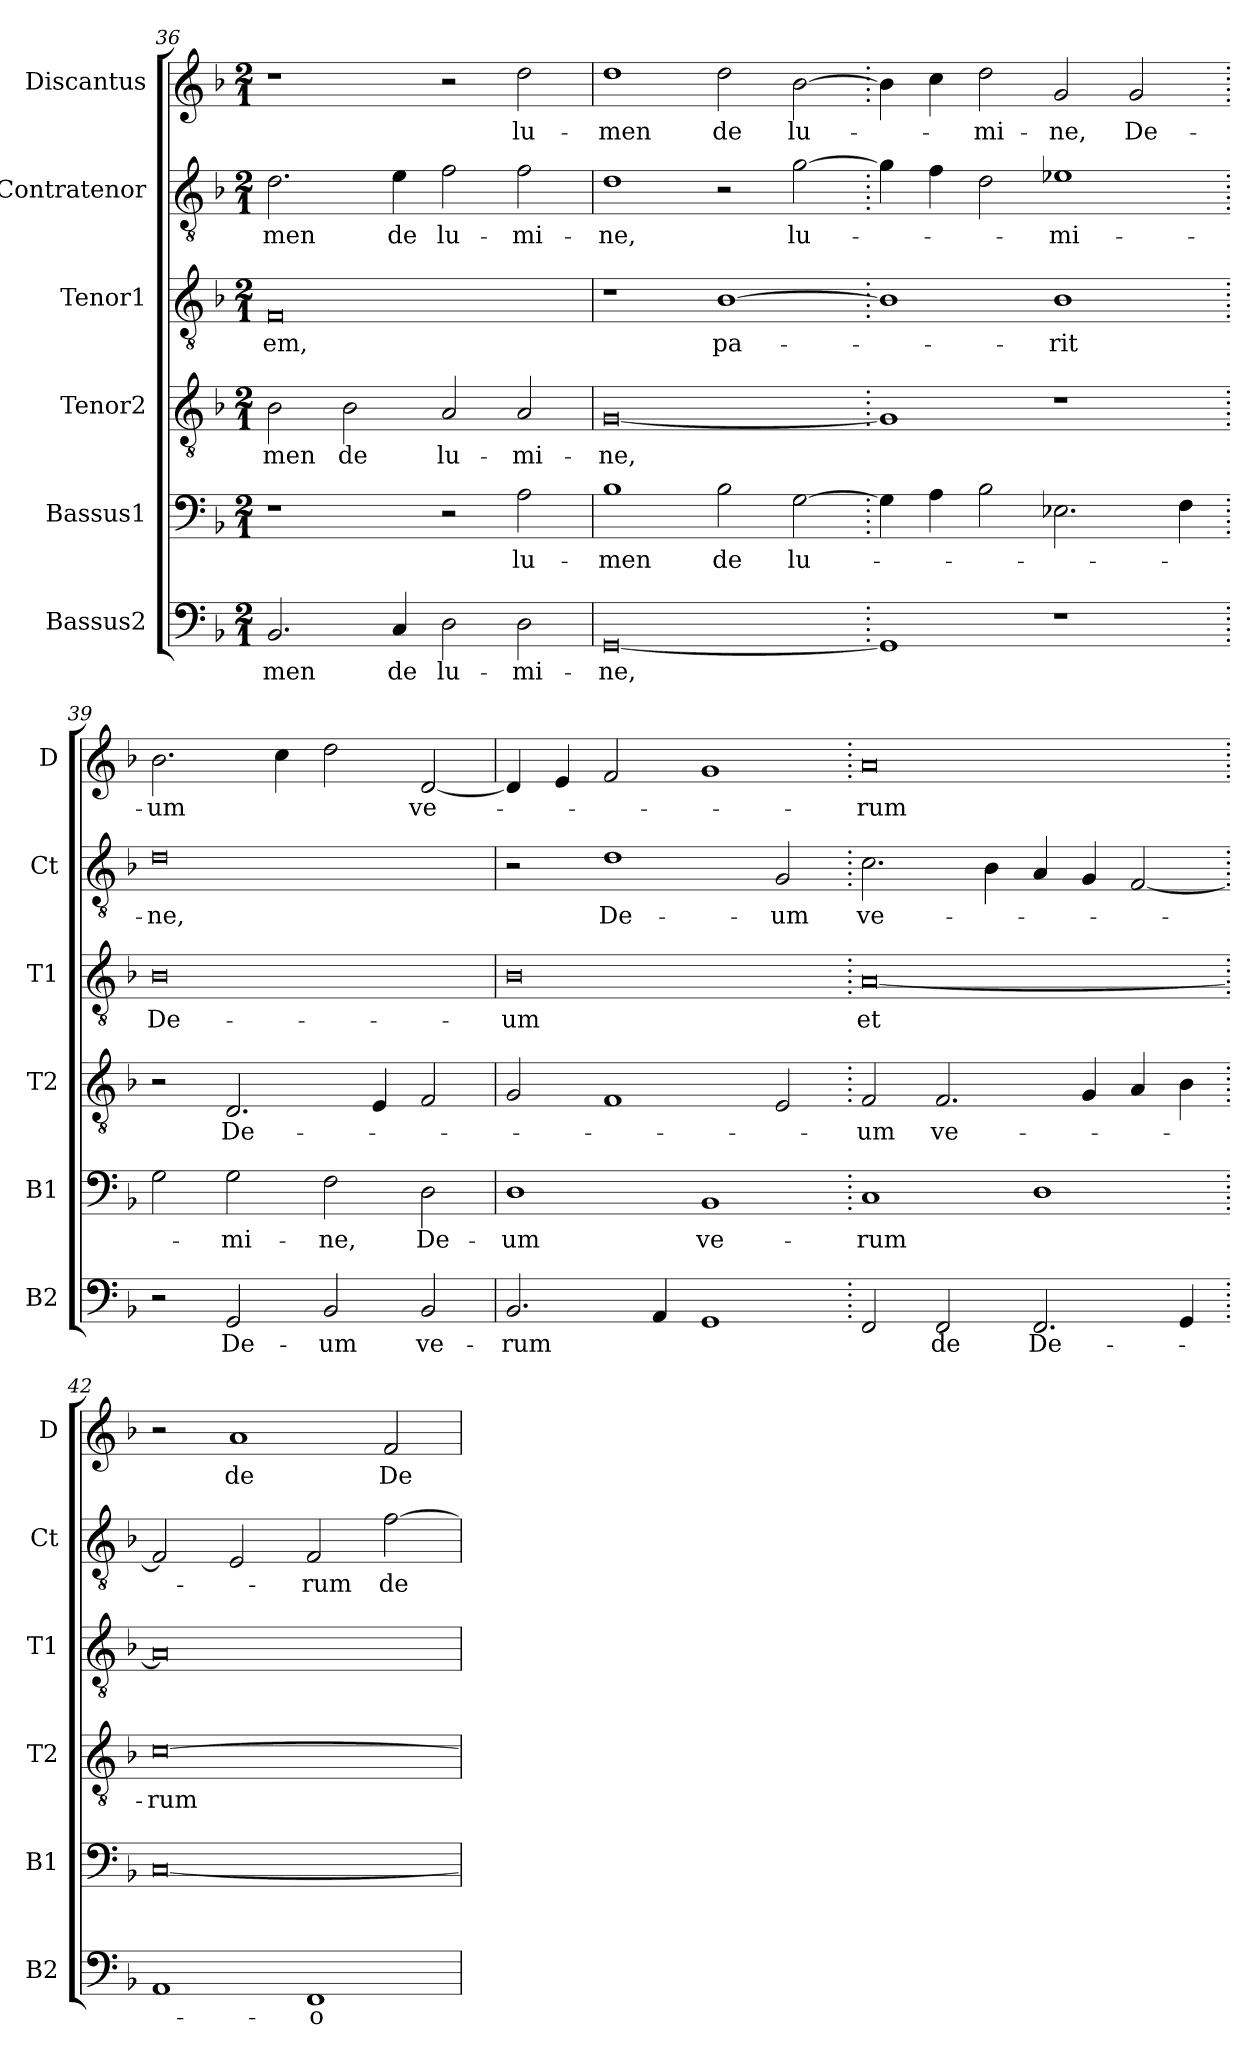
**kern	**text	**kern	**text	**kern	**text	**kern	**text	**kern	**text	**kern	**text
*part6	*part6	*part5	*part5	*part4	*part4	*part3	*part3	*part2	*part2	*part1	*part1
*staff6	*staff6	*staff5	*staff5	*staff4	*staff4	*staff3	*staff3	*staff2	*staff2	*staff1	*staff1
*I"Bassus2	*	*I"Bassus1	*	*I"Tenor2	*	*I"Tenor1	*	*I"Contratenor	*	*I"Discantus	*
*I'B2	*	*I'B1	*	*I'T2	*	*I'T1	*	*I'Ct	*	*I'D	*
*clefF4	*	*clefF4	*	*clefGv2	*	*clefGv2	*	*clefGv2	*	*clefG2	*
*k[b-]	*	*k[b-]	*	*k[b-]	*	*k[b-]	*	*k[b-]	*	*k[b-]	*
*M2/1	*	*M2/1	*	*M2/1	*	*M2/1	*	*M2/1	*	*M2/1	*
=36	=36	=36	=36	=36	=36	=36	=36	=36	=36	=36	=36
2.BB-	-men	1r	.	2B-	-men	0F	-em,	2.d	-men	1r	.
.	.	.	.	2B-	de	.	.	.	.	.	.
4C	de	.	.	.	.	.	.	4e	de	.	.
2D	lu-	2r	.	2A	lu-	.	.	2f	lu-	2r	.
2D	-mi-	2A	lu-	2A	-mi-	.	.	2f	-mi-	2dd	lu-
=37	=37	=37	=37	=37	=37	=37	=37	=37	=37	=37	=37
[0GG	-ne,	1B-	-men	[0G	-ne,	1r	.	1d	-ne,	1dd	-men
.	.	2B-	de	.	.	[1B-	pa-	2r	.	2dd	de
.	.	[2G	lu-	.	.	.	.	[2g	lu-	[2b-	lu-
=38.	=38.	=38.	=38.	=38.	=38.	=38.	=38.	=38.	=38.	=38.	=38.
1GG]	.	4G]	.	1G]	.	1B-]	.	4g]	.	4b-]	.
.	.	4A	.	.	.	.	.	4f	.	4cc	.
.	.	2B-	.	.	.	.	.	2d	.	2dd	-mi-
1r	.	2.E-X	.	1r	.	1B-	-rit	1e-X	-mi-	2g	-ne,
.	.	.	.	.	.	.	.	.	.	2g	De-
.	.	4F	.	.	.	.	.	.	.	.	.
=39.	=39.	=39.	=39.	=39.	=39.	=39.	=39.	=39.	=39.	=39.	=39.
2r	.	2G	.	2r	.	0B-	De-	0d	-ne,	2.b-	-um
2GG	De-	2G	-mi-	2.D	De-	.	.	.	.	.	.
.	.	.	.	.	.	.	.	.	.	4cc	.
2BB-	-um	2F	-ne,	.	.	.	.	.	.	2dd	.
.	.	.	.	4E	.	.	.	.	.	.	.
2BB-	ve-	2D	De-	2F	.	.	.	.	.	[2d	ve-
=40	=40	=40	=40	=40	=40	=40	=40	=40	=40	=40	=40
2.BB-	-rum	1D	-um	2G	.	0B-	-um	2r	.	4d]	.
.	.	.	.	.	.	.	.	.	.	4e	.
.	.	.	.	1F	.	.	.	1d	De-	2f	.
4AA	.	.	.	.	.	.	.	.	.	.	.
1GG	.	1BB-	ve-	.	.	.	.	.	.	1g	.
.	.	.	.	2E	.	.	.	2G	-um	.	.
=41.	=41.	=41.	=41.	=41.	=41.	=41.	=41.	=41.	=41.	=41.	=41.
2FF	.	1C	-rum	2F	-um	[0A	et	2.c	ve-	0a	-rum
2FF	de	.	.	2.F	ve-	.	.	.	.	.	.
.	.	.	.	.	.	.	.	4B-	.	.	.
2.FF	De-	1D	.	.	.	.	.	4A	.	.	.
.	.	.	.	4G	.	.	.	4G	.	.	.
.	.	.	.	4A	.	.	.	[2F	.	.	.
4GG	.	.	.	4B-	.	.	.	.	.	.	.
=42.	=42.	=42.	=42.	=42.	=42.	=42.	=42.	=42.	=42.	=42.	=42.
1AA	.	[0C	.	[0c	-rum	0A]	.	2F]	.	2r	.
.	.	.	.	.	.	.	.	2E	.	1a	de
1FF	-o	.	.	.	.	.	.	2F	-rum	.	.
.	.	.	.	.	.	.	.	[2f	de	2f	De-
=	=	=	=	=	=	=	=	=	=	=	=
*-	*-	*-	*-	*-	*-	*-	*-	*-	*-	*-	*-
